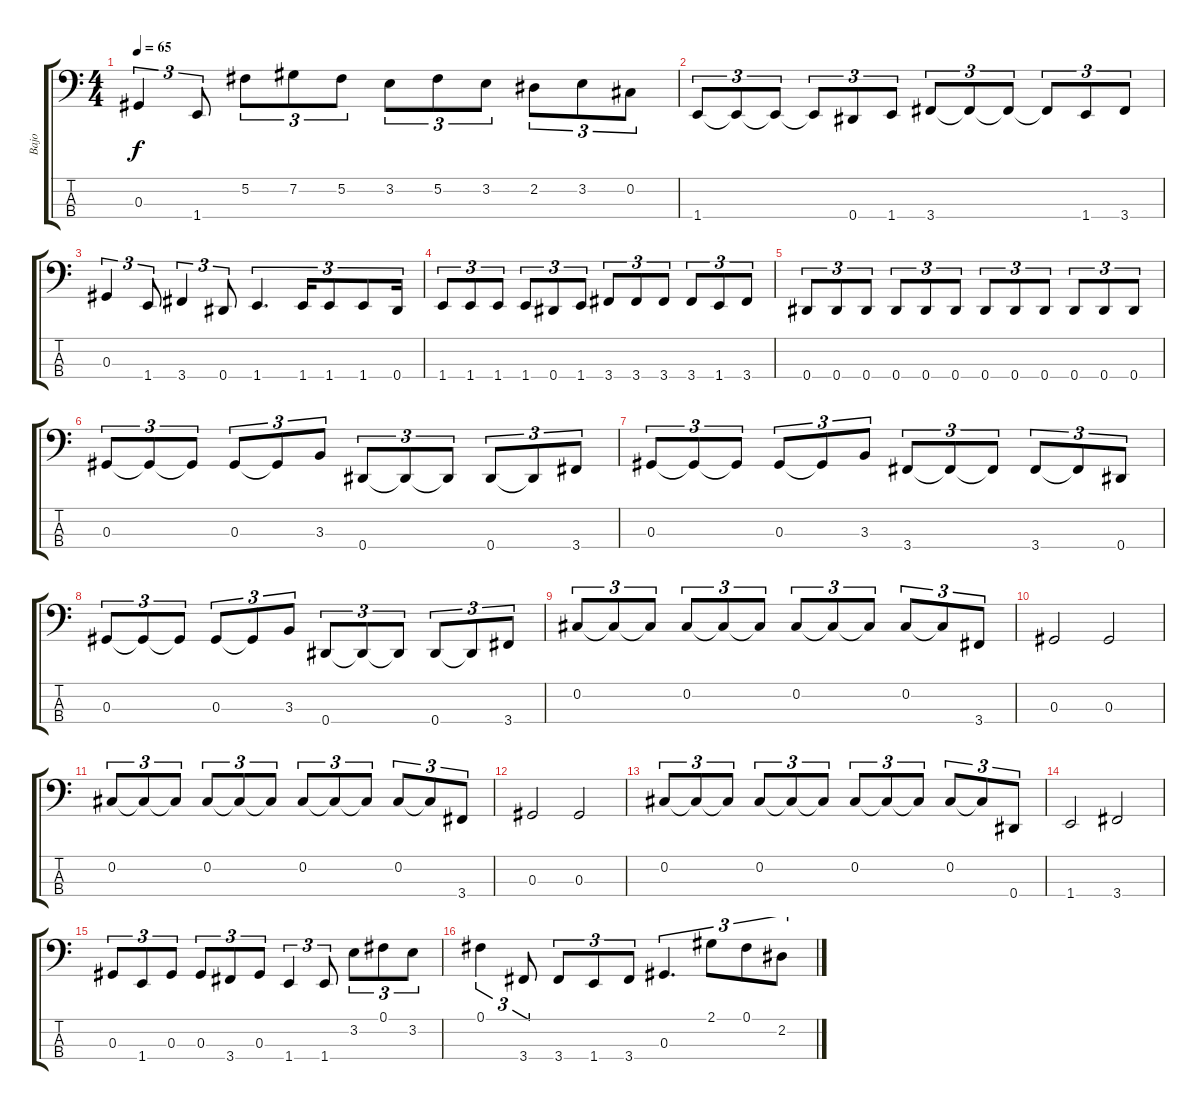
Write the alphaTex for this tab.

\track ("Bajo" "Bajo") {instrument electricbassfinger}
\staff {score tabs}
\tuning (Gb2 Db2 Ab1 Eb1) {hide}
\ts (4 4)
\tempo 65
\clef f4
\ks c
0.3.4{tu (3 2) dy f} 1.4.8{tu (3 2)} 5.2.8{tu (3 2)} 7.2.8{tu (3 2)} 5.2.8{tu (3 2)} 3.2.8{tu (3 2)} 5.2.8{tu (3 2)} 3.2.8{tu (3 2)} 2.2.8{tu (3 2)} 3.2.8{tu (3 2)} 0.2.8{tu (3 2)} |
1.4.8{tu (3 2)} 1.4{t}.8{tu (3 2)} 1.4{t}.8{tu (3 2)} 1.4{t}.8{tu (3 2)} 0.4.8{tu (3 2)} 1.4.8{tu (3 2)} 3.4.8{tu (3 2)} 3.4{t}.8{tu (3 2)} 3.4{t}.8{tu (3 2)} 3.4{t}.8{tu (3 2)} 1.4.8{tu (3 2)} 3.4.8{tu (3 2)} |
0.3.4{tu (3 2)} 1.4.8{tu (3 2)} 3.4.4{tu (3 2)} 0.4.8{tu (3 2)} 1.4.4{d tu (3 2)} 1.4.16{tu (3 2)} 1.4.8{tu (3 2)} 1.4.8{tu (3 2)} 0.4.16{tu (3 2)} |
1.4.8{tu (3 2)} 1.4.8{tu (3 2)} 1.4.8{tu (3 2)} 1.4.8{tu (3 2)} 0.4.8{tu (3 2)} 1.4.8{tu (3 2)} 3.4.8{tu (3 2)} 3.4.8{tu (3 2)} 3.4.8{tu (3 2)} 3.4.8{tu (3 2)} 1.4.8{tu (3 2)} 3.4.8{tu (3 2)} |
0.4.8{tu (3 2)} 0.4.8{tu (3 2)} 0.4.8{tu (3 2)} 0.4.8{tu (3 2)} 0.4.8{tu (3 2)} 0.4.8{tu (3 2)} 0.4.8{tu (3 2)} 0.4.8{tu (3 2)} 0.4.8{tu (3 2)} 0.4.8{tu (3 2)} 0.4.8{tu (3 2)} 0.4.8{tu (3 2)} |
0.3.8{tu (3 2)} 0.3{t}.8{tu (3 2)} 0.3{t}.8{tu (3 2)} 0.3.8{tu (3 2)} 0.3{t}.8{tu (3 2)} 3.3.8{tu (3 2)} 0.4.8{tu (3 2)} 0.4{t}.8{tu (3 2)} 0.4{t}.8{tu (3 2)} 0.4.8{tu (3 2)} 0.4{t}.8{tu (3 2)} 3.4.8{tu (3 2)} |
0.3.8{tu (3 2)} 0.3{t}.8{tu (3 2)} 0.3{t}.8{tu (3 2)} 0.3.8{tu (3 2)} 0.3{t}.8{tu (3 2)} 3.3.8{tu (3 2)} 3.4.8{tu (3 2)} 3.4{t}.8{tu (3 2)} 3.4{t}.8{tu (3 2)} 3.4.8{tu (3 2)} 3.4{t}.8{tu (3 2)} 0.4.8{tu (3 2)} |
0.3.8{tu (3 2)} 0.3{t}.8{tu (3 2)} 0.3{t}.8{tu (3 2)} 0.3.8{tu (3 2)} 0.3{t}.8{tu (3 2)} 3.3.8{tu (3 2)} 0.4.8{tu (3 2)} 0.4{t}.8{tu (3 2)} 0.4{t}.8{tu (3 2)} 0.4.8{tu (3 2)} 0.4{t}.8{tu (3 2)} 3.4.8{tu (3 2)} |
0.2.8{tu (3 2)} 0.2{t}.8{tu (3 2)} 0.2{t}.8{tu (3 2)} 0.2.8{tu (3 2)} 0.2{t}.8{tu (3 2)} 0.2{t}.8{tu (3 2)} 0.2.8{tu (3 2)} 0.2{t}.8{tu (3 2)} 0.2{t}.8{tu (3 2)} 0.2.8{tu (3 2)} 0.2{t}.8{tu (3 2)} 3.4.8{tu (3 2)} |
0.3.2 0.3.2 |
0.2.8{tu (3 2)} 0.2{t}.8{tu (3 2)} 0.2{t}.8{tu (3 2)} 0.2.8{tu (3 2)} 0.2{t}.8{tu (3 2)} 0.2{t}.8{tu (3 2)} 0.2.8{tu (3 2)} 0.2{t}.8{tu (3 2)} 0.2{t}.8{tu (3 2)} 0.2.8{tu (3 2)} 0.2{t}.8{tu (3 2)} 3.4.8{tu (3 2)} |
0.3.2 0.3.2 |
0.2.8{tu (3 2)} 0.2{t}.8{tu (3 2)} 0.2{t}.8{tu (3 2)} 0.2.8{tu (3 2)} 0.2{t}.8{tu (3 2)} 0.2{t}.8{tu (3 2)} 0.2.8{tu (3 2)} 0.2{t}.8{tu (3 2)} 0.2{t}.8{tu (3 2)} 0.2.8{tu (3 2)} 0.2{t}.8{tu (3 2)} 0.4.8{tu (3 2)} |
1.4.2 3.4.2 |
0.3.8{tu (3 2)} 1.4.8{tu (3 2)} 0.3.8{tu (3 2)} 0.3.8{tu (3 2)} 3.4.8{tu (3 2)} 0.3.8{tu (3 2)} 1.4.4{tu (3 2)} 1.4.8{tu (3 2)} 3.2.8{tu (3 2)} 0.1.8{tu (3 2)} 3.2.8{tu (3 2)} |
0.1.4{tu (3 2)} 3.4.8{tu (3 2)} 3.4.8{tu (3 2)} 1.4.8{tu (3 2)} 3.4.8{tu (3 2)} 0.3.4{d tu (3 2)} 2.1.8{tu (3 2)} 0.1.8{tu (3 2)} 2.2.8{tu (3 2)}
